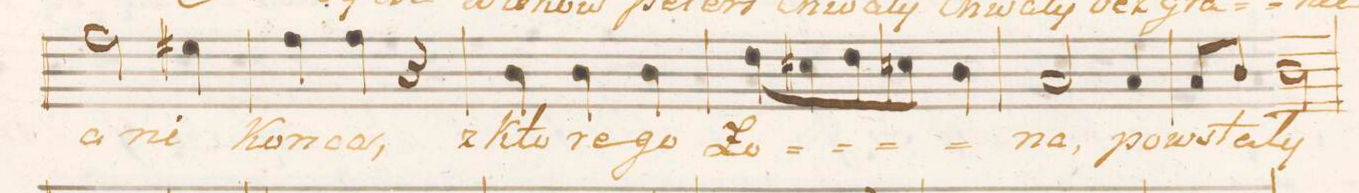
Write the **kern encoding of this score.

**kern	**text
*I"Tenore.	*
*clefC4	*
*k[f#c#g#]	*
*M3/4	*
2e\	a-
4d#X\	-ni
=8	=8
4e\	Kon-
4e\	-ca,
4r	.
=9	=9
4A\	z_kto-
4A\	-re-
4A\	-go
=10	=10
8c#\L	Ło-
8B#X\	.
8c#\	.
8Bn\J	.
4A\	.
=11	=11
2G#/	-na,
4G#/	po-
=12	=12
8G#/L	-wsta-
8A/J	.
2A\	-ły
=13	=13
*-	*-
